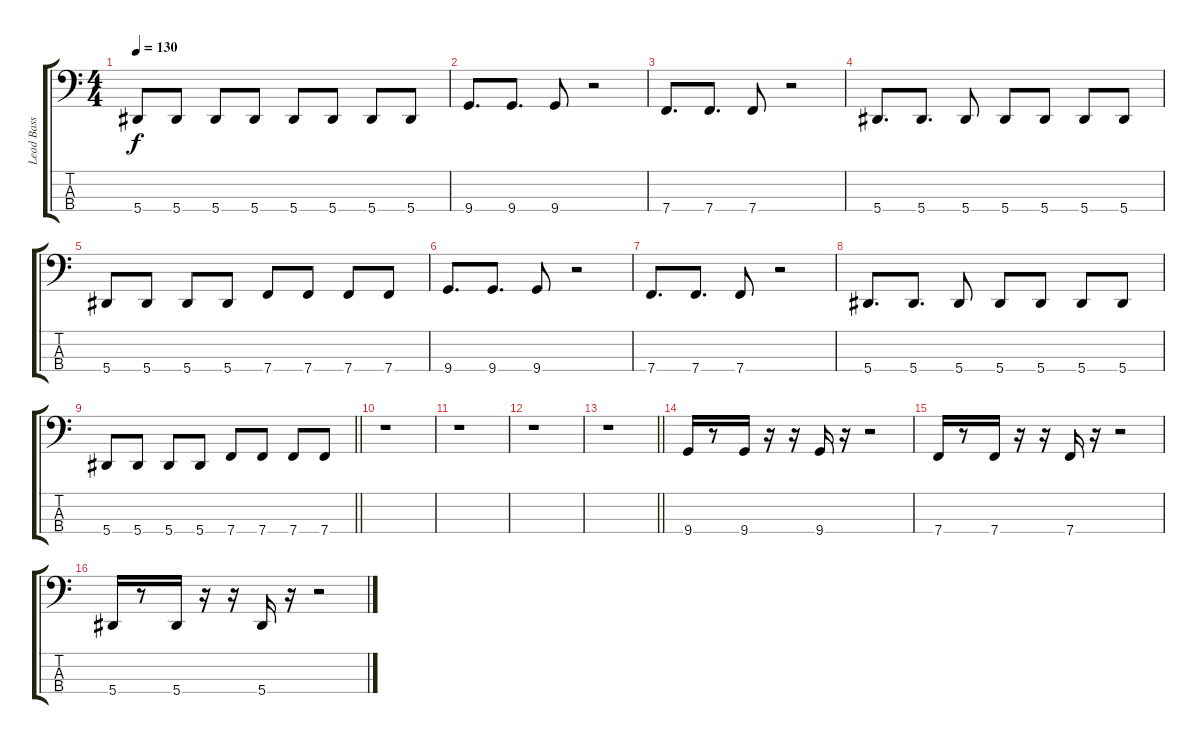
\track ("Lead Bass" "Lead Bass") {instrument electricbassfinger}
\staff {score tabs}
\tuning (Eb2 Bb1 F1 Bb0) {hide}
\ts (4 4)
\tempo 130
\clef f4
\ks c
5.4.8{dy f} 5.4.8 5.4.8 5.4.8 5.4.8 5.4.8 5.4.8 5.4.8 |
9.4.8{d} 9.4.8{d} 9.4.8 r.2 |
7.4.8{d} 7.4.8{d} 7.4.8 r.2 |
5.4.8{d} 5.4.8{d} 5.4.8 5.4.8 5.4.8 5.4.8 5.4.8 |
5.4.8 5.4.8 5.4.8 5.4.8 7.4.8 7.4.8 7.4.8 7.4.8 |
9.4.8{d} 9.4.8{d} 9.4.8 r.2 |
7.4.8{d} 7.4.8{d} 7.4.8 r.2 |
5.4.8{d} 5.4.8{d} 5.4.8 5.4.8 5.4.8 5.4.8 5.4.8 |
\barLineRight lightlight
5.4.8 5.4.8 5.4.8 5.4.8 7.4.8 7.4.8 7.4.8 7.4.8 |
\section ("" "")
r.1 |
r.1 |
r.1 |
\barLineRight lightlight
r.1 |
\section ("" "")
9.4.16 r.8 9.4.16 r.16 r.16 9.4.16 r.16 r.2 |
7.4.16 r.8 7.4.16 r.16 r.16 7.4.16 r.16 r.2 |
5.4.16 r.8 5.4.16 r.16 r.16 5.4.16 r.16 r.2
